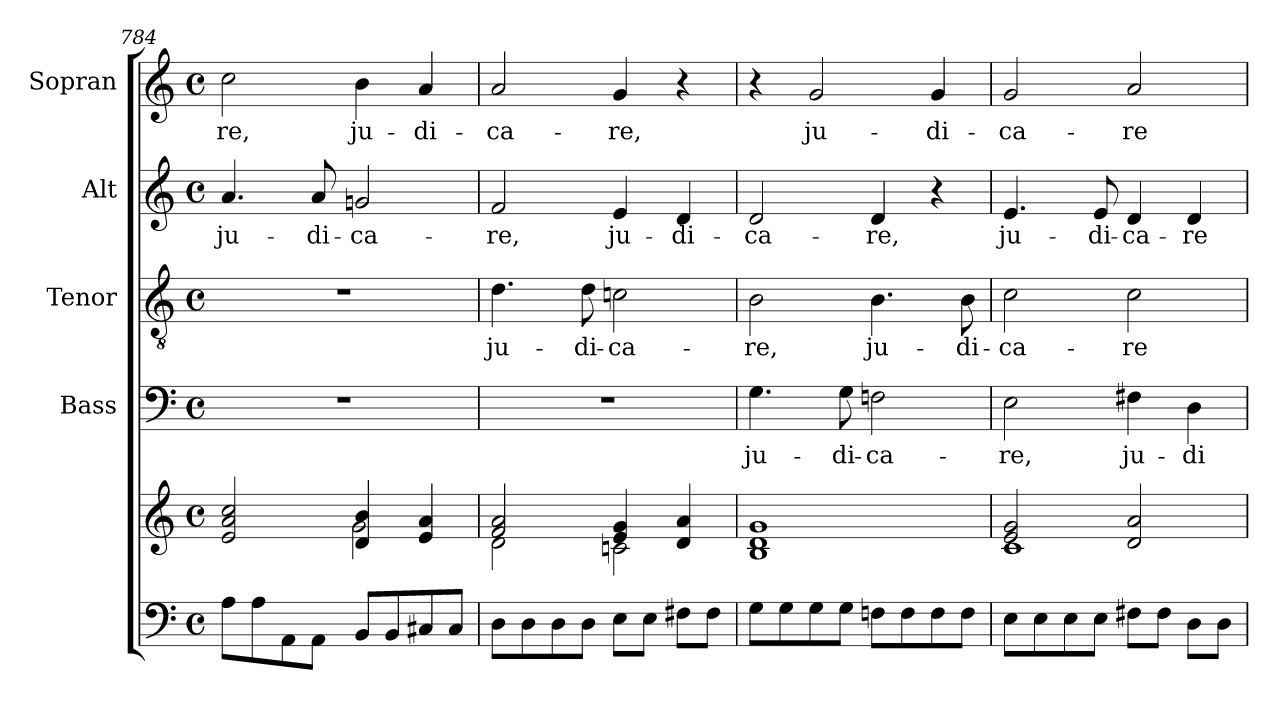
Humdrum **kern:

**kern	**kern	**kern	**text	**kern	**text	**kern	**text	**kern	**text
*part5	*part5	*part4	*part4	*part3	*part3	*part2	*part2	*part1	*part1
*staff6	*staff5	*staff4	*staff4	*staff3	*staff3	*staff2	*staff2	*staff1	*staff1
*	*	*I"Bass	*	*I"Tenor	*	*I"Alt	*	*I"Sopran	*
*	*	*I'B.	*	*I'T.	*	*I'A.	*	*I'S.	*
*clefF4	*clefG2	*clefF4	*	*clefGv2	*	*clefG2	*	*clefG2	*
*k[]	*k[]	*k[]	*	*k[]	*	*k[]	*	*k[]	*
*C:	*C:	*C:	*	*C:	*	*C:	*	*C:	*
*M4/4	*M4/4	*M4/4	*	*M4/4	*	*M4/4	*	*M4/4	*
*met(c)	*met(c)	*met(c)	*	*met(c)	*	*met(c)	*	*met(c)	*
=784	=784	=784	=784	=784	=784	=784	=784	=784	=784
*	*^	*	*	*	*	*	*	*	*
!	!	!	!	!	!	!	!	!LO:LY:b	!	!LO:LY:b
8A\L	2e/ 2a/ 2cc/	2ryy	1r	.	1r	.	4.a/	ju-	2cc\	-re,
8A\	.	.	.	.	.	.	.	.	.	.
8AA\	.	.	.	.	.	.	.	.	.	.
!	!	!	!	!	!	!	!	!LO:LY:b	!	!
8AA\J	.	.	.	.	.	.	8a/	-di-	.	.
!	!	!	!	!	!	!	!	!LO:LY:b	!	!LO:LY:b
8BB/L	4d/ 4b/	2g\	.	.	.	.	2gn/	-ca-	4b\	ju-
8BB/	.	.	.	.	.	.	.	.	.	.
!	!	!	!	!	!	!	!	!	!	!LO:LY:b
8C#X/	4e/ 4a/	.	.	.	.	.	.	.	4a/	-di-
8C#/J	.	.	.	.	.	.	.	.	.	.
=785	=785	=785	=785	=785	=785	=785	=785	=785	=785	=785
!	!	!	!	!	!	!LO:LY:b	!	!LO:LY:b	!	!LO:LY:b
8D\L	2f/ 2a/	2d\	1r	.	4.d\	ju-	2f/	-re,	2a/	-ca-
8D\	.	.	.	.	.	.	.	.	.	.
8D\	.	.	.	.	.	.	.	.	.	.
!	!	!	!	!	!	!LO:LY:b	!	!	!	!
8D\J	.	.	.	.	8d\	-di-	.	.	.	.
!	!	!	!	!	!	!LO:LY:b	!	!LO:LY:b	!	!LO:LY:b
8E\L	4e/ 4g/	2cn\	.	.	2cn\	-ca-	4e/	ju-	4g/	-re,
8E\J	.	.	.	.	.	.	.	.	.	.
!	!	!	!	!	!	!	!	!LO:LY:b	!	!
8F#X\L	4d/ 4a/	.	.	.	.	.	4d/	-di-	4r	.
8F#\J	.	.	.	.	.	.	.	.	.	.
*	*v	*v	*	*	*	*	*	*	*	*
=786	=786	=786	=786	=786	=786	=786	=786	=786	=786
!	!	!	!LO:LY:b	!	!LO:LY:b	!	!LO:LY:b	!	!
8G\L	1B 1d 1g	4.G\	ju-	2B\	-re,	2d/	-ca-	4r	.
8G\	.	.	.	.	.	.	.	.	.
!	!	!	!	!	!	!	!	!	!LO:LY:b
8G\	.	.	.	.	.	.	.	2g/	ju-
!	!	!	!LO:LY:b	!	!	!	!	!	!
8G\J	.	8G\	-di-	.	.	.	.	.	.
!	!	!	!LO:LY:b	!	!LO:LY:b	!	!LO:LY:b	!	!
8Fn\L	.	2Fn\	-ca-	4.B\	ju-	4d/	-re,	.	.
8F\	.	.	.	.	.	.	.	.	.
!	!	!	!	!	!	!	!	!	!LO:LY:b
8F\	.	.	.	.	.	4r	.	4g/	-di-
!	!	!	!	!	!LO:LY:b	!	!	!	!
8F\J	.	.	.	8B\	-di-	.	.	.	.
=787	=787	=787	=787	=787	=787	=787	=787	=787	=787
*	*^	*	*	*	*	*	*	*	*
!	!	!	!	!LO:LY:b	!	!LO:LY:b	!	!LO:LY:b	!	!LO:LY:b
8E\L	2e/ 2g/	1c	2E\	-re,	2c\	-ca-	4.e/	ju-	2g/	-ca-
8E\	.	.	.	.	.	.	.	.	.	.
8E\	.	.	.	.	.	.	.	.	.	.
!	!	!	!	!	!	!	!	!LO:LY:b	!	!
8E\J	.	.	.	.	.	.	8e/	-di-	.	.
!	!	!	!	!LO:LY:b	!	!LO:LY:b	!	!LO:LY:b	!	!LO:LY:b
8F#X\L	2d/ 2a/	.	4F#X\	ju-	2c\	-re	4d/	-ca-	2a/	-re
8F#\J	.	.	.	.	.	.	.	.	.	.
!	!	!	!	!LO:LY:b	!	!	!	!LO:LY:b	!	!
8D\L	.	.	4D\	-di-	.	.	4d/	-re	.	.
8D\J	.	.	.	.	.	.	.	.	.	.
*	*v	*v	*	*	*	*	*	*	*	*
=	=	=	=	=	=	=	=	=	=
*-	*-	*-	*-	*-	*-	*-	*-	*-	*-
